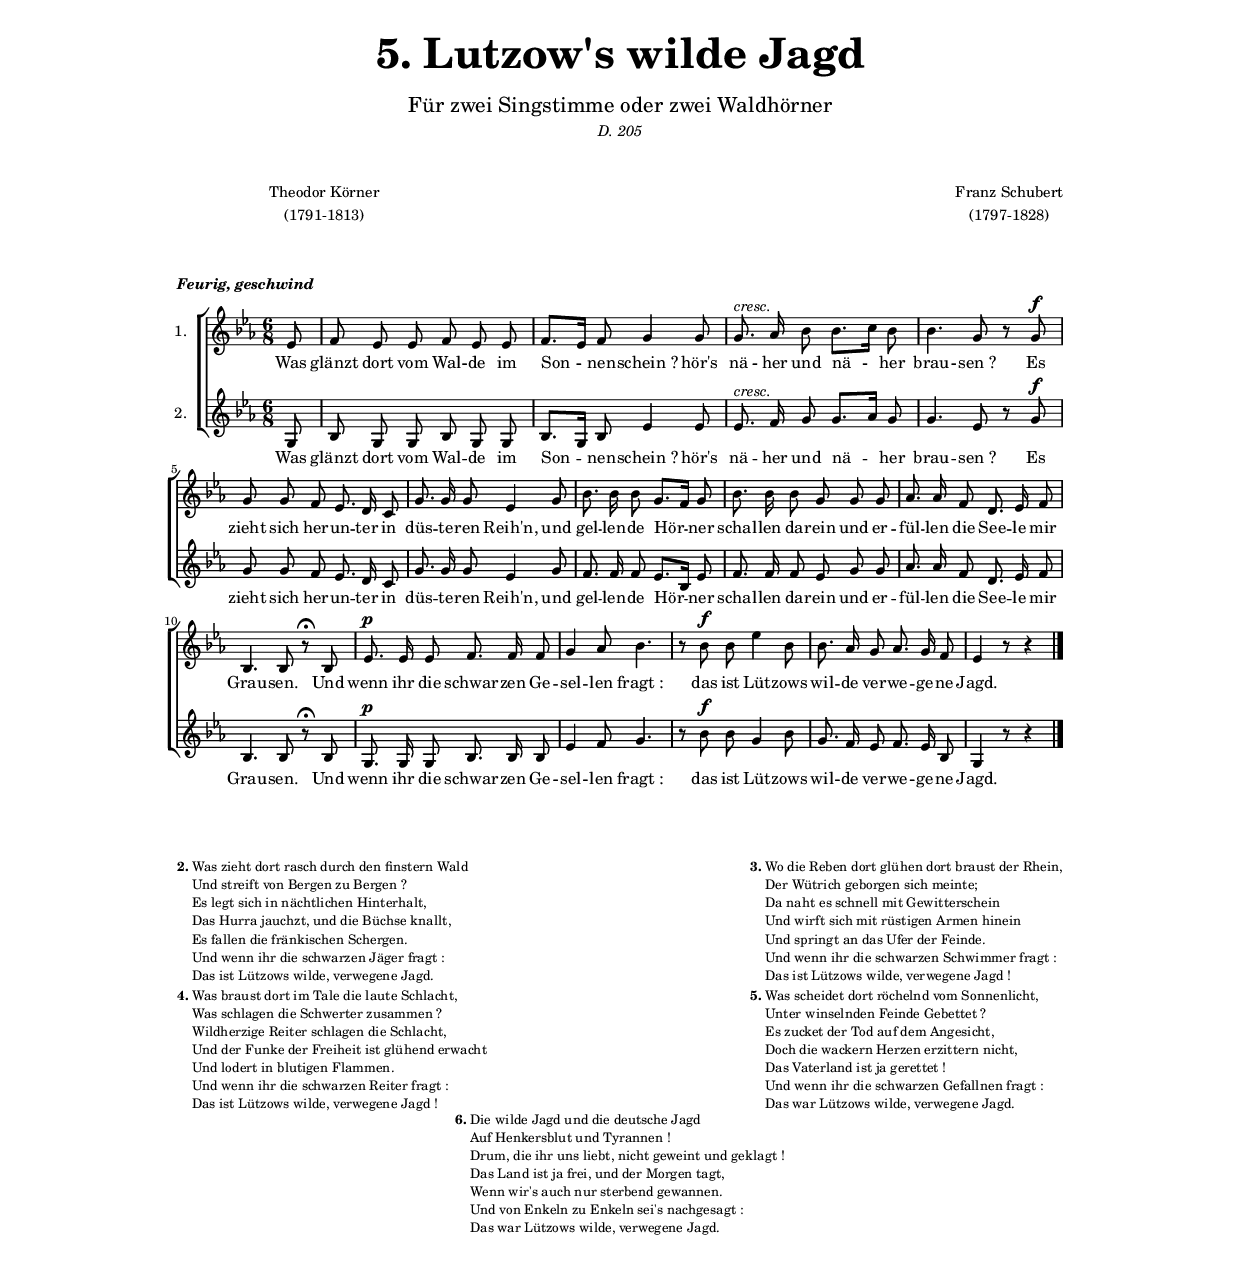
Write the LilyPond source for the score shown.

\version "2.12.3"

%---------------------------------------------------------------------------
% 
%---------------------------------------------------------------------------

\paper {
	line-width = 15\cm 
	top-margin = 1.2\cm
	bottom-margin = 2.4\cm
	after-title-space = 4\cm
	indent = 0.5\cm
}

#(set-global-staff-size 13)
#(ly:set-option 'point-and-click #f)

%---------------------------------------------------------------------------
%	
%---------------------------------------------------------------------------

\header {
	title = \markup \center-column {
		\pad-markup #3 \fontsize #+5 {
			"5. Lutzow's wilde Jagd"
		}
	}
	subtitle = \markup \center-column {
		\fontsize #+2 \medium {
			"Für zwei Singstimme oder zwei Waldhörner"
		}
	}
	subsubtitle = \markup \center-column {
		\normalsize \italic \medium {
			"D. 205"
		}
	}
	composer = \markup {
		\pad-to-box #'(0 . 0) #'(0 . 5)
		\center-column {
			"Franz Schubert"
			"(1797-1828)"
		}
	}
	poet = \markup { 
		\pad-to-box #'(0 . 0) #'(3 . 9) \hspace #13 \center-column { 
			 "Theodor Körner"
			 "(1791-1813)"
		 }
	}
	meter = \markup {
		\pad-to-box #'(0 . 0) #'(0 . 10) {  \bold \italic
			"Feurig, geschwind"
		}
	}
}

%---------------------------------------------------------------------------
%	
%---------------------------------------------------------------------------

global = {
	\time 6/8
	\key es \major
	\override DynamicTextSpanner #'dash-period = #-1.0
	\override Score.Hairpin #'to-barline = ##f
}
print = {
	\autoBeamOff
	\dynamicUp
}
mid = {
	\tempo 4=115
}

horn = \markup { (Waldhörner.) }
lang = \markup { Langsamer. }
cres = \markup { \italic { cresc. } }
% rit = \markup { \italic { Riten. } }
% rin = \markup { \italic { Rinf. } }
% solo = \markup { SOLO }
% coro = \markup { CHOEUR }
% resp = \markup { \musicglyph #"scripts.ufermata" }
% lie = \markup { \italic { lié } }
% plie = \markup { \dynamic p {  et lié } }
% pplie = \markup { \dynamic pp {  et lié } }
% Atem = \markup { A tempo }
% resp = \markup { \line { \musicglyph #"scripts.rcomma" \translate #'(-0.8 . 1.6) \musicglyph #"scripts.ufermata" } }
% endResp = \markup { \translate #'(5.5 . 0) { \musicglyph #"scripts.ufermata" } }

%---------------------------------------------------------------------------
%	NOTES
%---------------------------------------------------------------------------

Ten = \relative c' {
	\set Staff.instrumentName = #"1."
	
	\partial 8 es8
	f es es f es es
	f8.[ es16] f8 g4 g8
	g8.^\cres as16 bes8 bes8.[ c16] bes8
	
	bes4. g8 r g\f
	g g f es8. d16 c8
	g'8. g16 g8 es4 g8
	bes8. bes16 bes8 g8.[ f16] g8
	
	bes8. bes16 bes8 g g g
	as8. as16 f8 d8. es16 f8
	<< { bes,4. bes8 r bes } { s2 s8^\fermata s } >>
	
	es8.\p es16 es8 f8. f16 f8
	g4 as8 bes4.
	r8 bes\f bes es4 bes8
	bes8. as16 g8 as8. g16 f8
	\once \override Staff.TimeSignature #'stencil = ##f
    \time 5/8
	es4 r8 r4
	
	\bar "|."
}
Bas = \relative c' {
	\set Staff.instrumentName = #"2."

	\partial 8 g8
	bes g g bes g g
	bes8.[ g16] bes8 es4 es8
	es8.^\cres f16 g8 g8.[ as16] g8
	
	g4. es8 r g\f
	g g f es8. d16 c8
	g'8. g16 g8 es4 g8
	f8. f16 f8 es8.[ bes16] es8
	
	f8. f16 f8 es g g
	as8. as16 f8 d8. es16 f8
	<< { bes,4. bes8 r bes } { s2 s8^\fermata s } >>
	
	g8.\p g16 g8 bes8. bes16 bes8
	es4 f8 g4.
	r8 bes\f bes g4 bes8
	g8. f16 es8 f8. es16 bes8
	\once \override Staff.TimeSignature #'stencil = ##f
    \time 5/8
	g4 r8 r4
	
	\bar "|."
}

%---------------------------------------------------------------------------
%	LYRICS
%---------------------------------------------------------------------------bes4. as8)

texte = \lyricmode {
	Was glänzt dort vom Wal -- de im Son -- nen -- schein_?
	hör's nä -- her und nä -- her brau -- sen_?
	Es zieht sich her -- un -- ter in düs -- te -- ren Reih'n,
	und gel -- len -- de Hör -- ner schal -- len da -- rein
	und er -- fül -- len die See -- le mir Grau -- sen.
	Und wenn ihr die schwar -- zen Ge -- sel -- len fragt_:
	das ist Lüt -- zows wil -- de ver -- we -- ge -- ne Jagd.
}



%---------------------------------------------------------------------------
%	MIDI OUTPUT
%---------------------------------------------------------------------------

\score {
	<<
	\new Staff = "Ten" { \set Staff.midiInstrument = "french horn" \global \mid \Ten }
	\new Staff = "Bas" { \set Staff.midiInstrument = "bassoon" \global \mid \Bas }
	>>
	\midi { \context { \Voice \remove "Dynamic_performer" } }
}

%---------------------------------------------------------------------------
%	SHEET OUTPUT
%---------------------------------------------------------------------------

\score {
	\new ChoirStaff <<
		\new Voice << \global \print \Ten >>
		\addlyrics { \texte }
		\new Voice << \global \print \Bas >>
		\addlyrics { \texte }
	>>
	\layout  { }
}

%---------------------------------------------------------------------------
%	ADDIIONAL VERSES
%---------------------------------------------------------------------------

\markup {
	\pad-to-box #'(0 . 0) #'(0 . 12)
	\fill-line
	\fontsize #-1 {
		%\hspace #0.1 % décalage par rapport à la marge de gauche
		\column {
			\line {
				\bold "2."
				\column {
					"Was zieht dort rasch durch den finstern Wald"
					"Und streift von Bergen zu Bergen ?"
					"Es legt sich in nächtlichen Hinterhalt,"
					"Das Hurra jauchzt, und die Büchse knallt,"
					"Es fallen die fränkischen Schergen."
					"Und wenn ihr die schwarzen Jäger fragt :"
					"Das ist Lützows wilde, verwegene Jagd."
				}
			}
			\hspace #0.1 
			\line {
				\bold "4."
				\column {
					"Was braust dort im Tale die laute Schlacht,"
					"Was schlagen die Schwerter zusammen ?"
					"Wildherzige Reiter schlagen die Schlacht,"
					"Und der Funke der Freiheit ist glühend erwacht"
					"Und lodert in blutigen Flammen."
					"Und wenn ihr die schwarzen Reiter fragt :"
					"Das ist Lützows wilde, verwegene Jagd !"
				}
			}
		}
		%\hspace #0.1  % ajout d'espace horizontal entre les colonnes
		\column {
			\line {
				\bold "3."
				\column {
					"Wo die Reben dort glühen dort braust der Rhein,"
					"Der Wütrich geborgen sich meinte;"
					"Da naht es schnell mit Gewitterschein"
					"Und wirft sich mit rüstigen Armen hinein"
					"Und springt an das Ufer der Feinde."
					"Und wenn ihr die schwarzen Schwimmer fragt :"
					"Das ist Lützows wilde, verwegene Jagd !"
				}
			}
			\hspace #0.1 
			\line {
				\bold "5."
				\column {
					"Was scheidet dort röchelnd vom Sonnenlicht,"
					"Unter winselnden Feinde Gebettet ?"
					"Es zucket der Tod auf dem Angesicht,"
					"Doch die wackern Herzen erzittern nicht,"
					"Das Vaterland ist ja gerettet !"
					"Und wenn ihr die schwarzen Gefallnen fragt :"
					"Das war Lützows wilde, verwegene Jagd."
				}
			}
		%\hspace #0.1 % décalage par rapport à la marge de droite
		}
	}
}

\markup {
	\pad-to-box #'(0 . 0) #'(0 . 1)
	\fill-line
	\fontsize #-1 {
		\hspace #0.5 % décalage par rapport à la marge de gauche
		\column {
			\line { \bold "6."
				\column {
					"Die wilde Jagd und die deutsche Jagd"
					"Auf Henkersblut und Tyrannen !"
					"Drum, die ihr uns liebt, nicht geweint und geklagt !"
					"Das Land ist ja frei, und der Morgen tagt,"
					"Wenn wir's auch nur sterbend gewannen."
					"Und von Enkeln zu Enkeln sei's nachgesagt :"
					"Das war Lützows wilde, verwegene Jagd."
				}
			}
		}
	\hspace #0.5 % décalage par rapport à la marge de droite
	}
}

